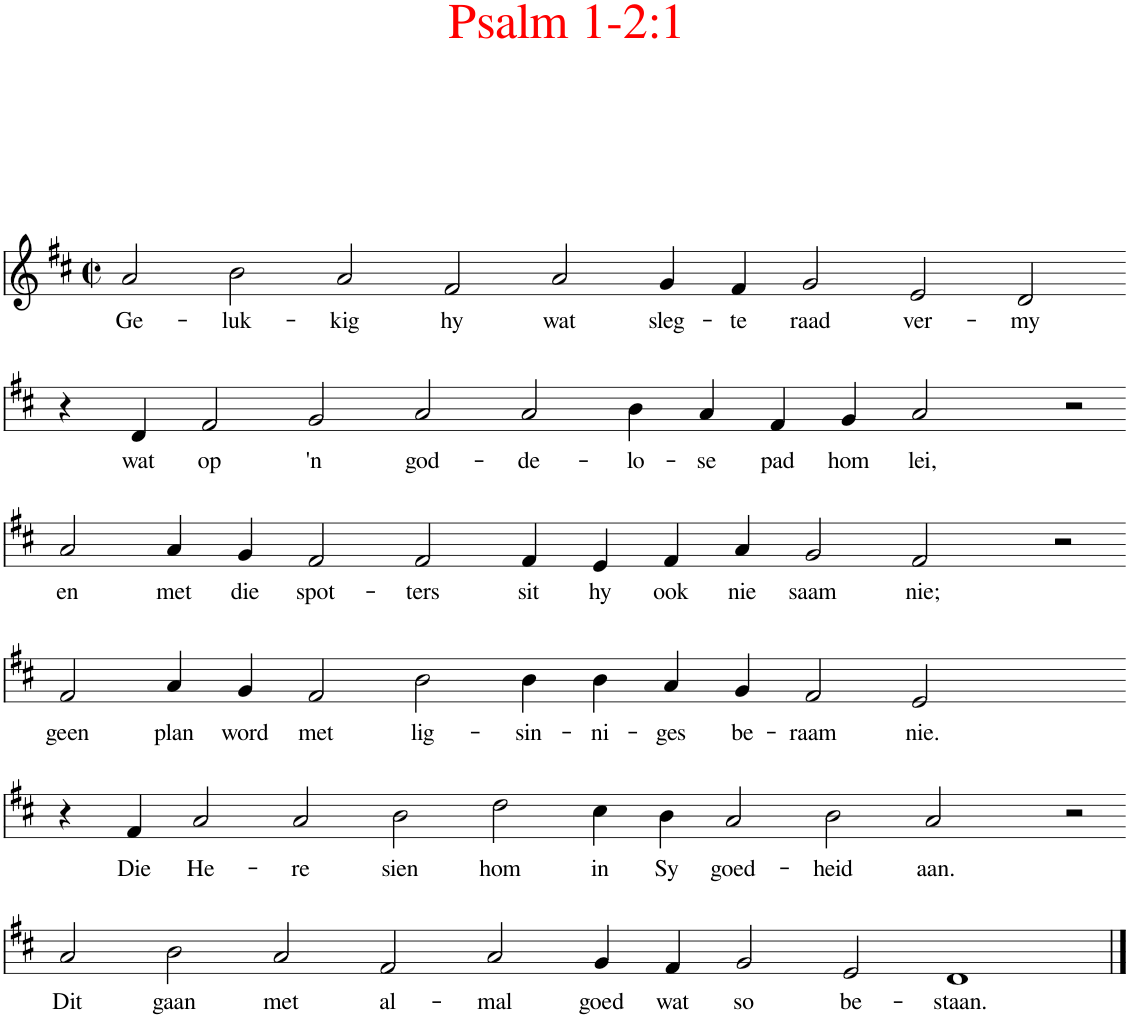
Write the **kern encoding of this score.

**kern	**text
*part1	*part1
*staff1	*staff1
*I"Violin	*
*I'Vln	*
*clefG2	*
*k[f#c#]	*
*M4/4	*
*met(c|)	*
=1	=1
!	!LO:LY:b
2a/	Ge-
!	!LO:LY:b
2b\	-luk-
!	!LO:LY:b
2a/	-kig
!	!LO:LY:b
2f#/	hy
!	!LO:LY:b
2a/	wat
!	!LO:LY:b
4g/	sleg-
!	!LO:LY:b
4f#/	-te
!	!LO:LY:b
2g/	raad
!	!LO:LY:b
2e/	ver-
!	!LO:LY:b
2d/	-my
!!LO:LB:g=z
=2-	=2-
4r	.
!	!LO:LY:b
4d/	wat
!	!LO:LY:b
2f#/	op
!	!LO:LY:b
2g/	'n
!	!LO:LY:b
2a/	god-
!	!LO:LY:b
2a/	-de-
!	!LO:LY:b
4b\	-lo-
!	!LO:LY:b
4a/	-se
!	!LO:LY:b
4f#/	pad
!	!LO:LY:b
4g/	hom
!	!LO:LY:b
2a/	lei,
2r	.
!!LO:LB:g=z
=3-	=3-
!	!LO:LY:b
2a/	en
!	!LO:LY:b
4a/	met
!	!LO:LY:b
4g/	die
!	!LO:LY:b
2f#/	spot-
!	!LO:LY:b
2f#/	-ters
!	!LO:LY:b
4f#/	sit
!	!LO:LY:b
4e/	hy
!	!LO:LY:b
4f#/	ook
!	!LO:LY:b
4a/	nie
!	!LO:LY:b
2g/	saam
!	!LO:LY:b
2f#/	nie;
2r	.
!!LO:LB:g=z
=4-	=4-
!	!LO:LY:b
2f#/	geen
!	!LO:LY:b
4a/	plan
!	!LO:LY:b
4g/	word
!	!LO:LY:b
2f#/	met
!	!LO:LY:b
2b\	lig-
!	!LO:LY:b
4b\	-sin-
!	!LO:LY:b
4b\	-ni-
!	!LO:LY:b
4a/	-ges
!	!LO:LY:b
4g/	be-
!	!LO:LY:b
2f#/	-raam
!	!LO:LY:b
2e/	nie.
2ryy	.
!!LO:LB:g=z
=5-	=5-
4r	.
!	!LO:LY:b
4f#/	Die
!	!LO:LY:b
2a/	He-
!	!LO:LY:b
2a/	-re
!	!LO:LY:b
2b\	sien
!	!LO:LY:b
2dd\	hom
!	!LO:LY:b
4cc#\	in
!	!LO:LY:b
4b\	Sy
!	!LO:LY:b
2a/	goed-
!	!LO:LY:b
2b\	-heid
!	!LO:LY:b
2a/	aan.
2r	.
!!LO:LB:g=z
=6-	=6-
!	!LO:LY:b
2a/	Dit
!	!LO:LY:b
2b\	gaan
!	!LO:LY:b
2a/	met
!	!LO:LY:b
2f#/	al-
!	!LO:LY:b
2a/	-mal
!	!LO:LY:b
4g/	goed
!	!LO:LY:b
4f#/	wat
!	!LO:LY:b
2g/	so
!	!LO:LY:b
2e/	be-
!	!LO:LY:b
1d	-staan.
==	==
*-	*-
